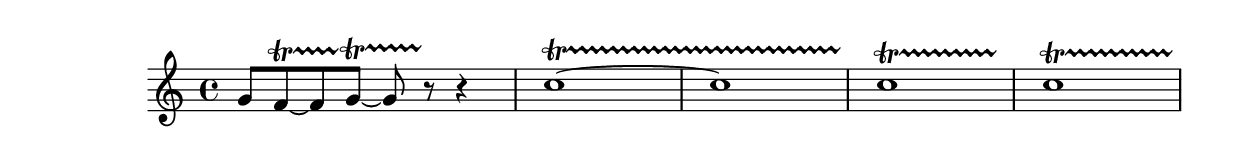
\version "2.19.21"
\header {
  texidoc = "Chained trills end at the next trill or bar line.
Collisions can be prevented by overriding @code{bound-details}.
"
}

\paper { ragged-right = ##f }

\relative {
  g'8 f\startTrillSpan ~
  f8 g\stopTrillSpan \startTrillSpan ~
  g8 r\stopTrillSpan r4
  \once \override TrillSpanner.to-barline = ##t
  c1\startTrillSpan ~
  c1
  \once \override TrillSpanner.bound-details.right.padding = #1.2
  c1\stopTrillSpan \startTrillSpan
  c1\stopTrillSpan\startTrillSpan
}
